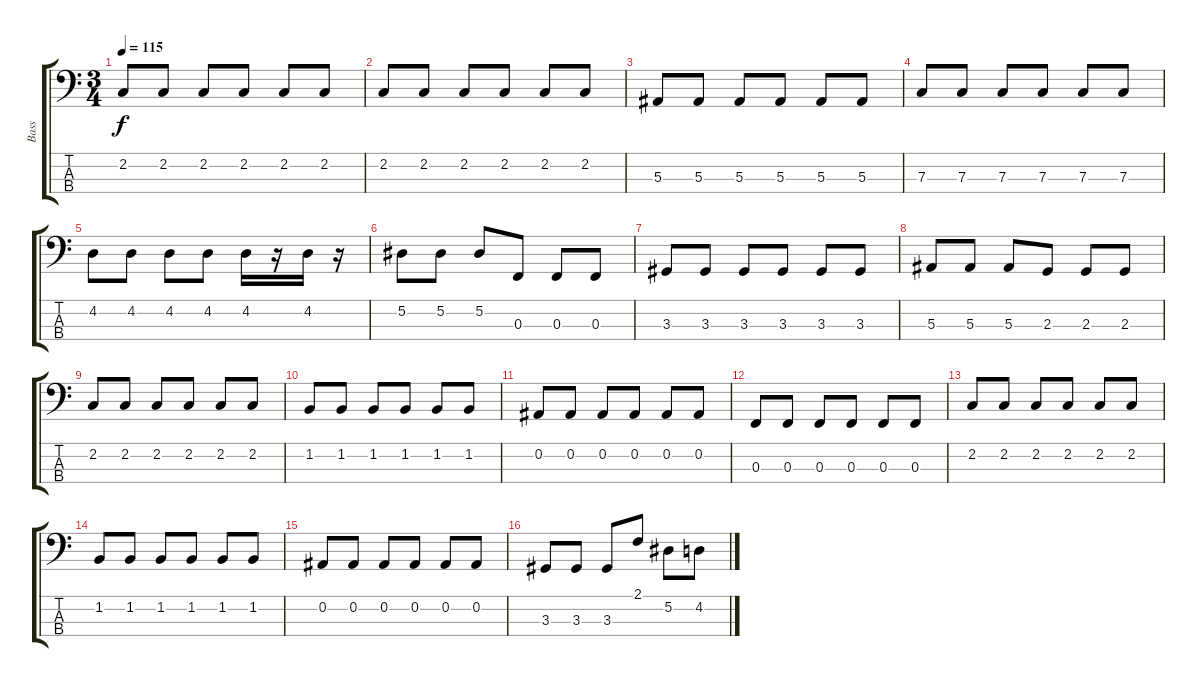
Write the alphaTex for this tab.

\track ("Bass" "Bass") {instrument slapbass1}
\staff {score tabs}
\tuning (Eb2 Bb1 F1 C1) {hide}
\ts (3 4)
\tempo 115
\clef f4
\ks c
2.2.8{dy f} 2.2.8 2.2.8 2.2.8 2.2.8 2.2.8 |
2.2.8 2.2.8 2.2.8 2.2.8 2.2.8 2.2.8 |
5.3.8 5.3.8 5.3.8 5.3.8 5.3.8 5.3.8 |
7.3.8 7.3.8 7.3.8 7.3.8 7.3.8 7.3.8 |
4.2.8 4.2.8 4.2.8 4.2.8 4.2.16 r.16 4.2.16 r.16 |
5.2.8 5.2.8 5.2.8 0.3.8 0.3.8 0.3.8 |
3.3.8 3.3.8 3.3.8 3.3.8 3.3.8 3.3.8 |
5.3.8 5.3.8 5.3.8 2.3.8 2.3.8 2.3.8 |
2.2.8 2.2.8 2.2.8 2.2.8 2.2.8 2.2.8 |
1.2.8 1.2.8 1.2.8 1.2.8 1.2.8 1.2.8 |
0.2.8 0.2.8 0.2.8 0.2.8 0.2.8 0.2.8 |
0.3.8 0.3.8 0.3.8 0.3.8 0.3.8 0.3.8 |
2.2.8 2.2.8 2.2.8 2.2.8 2.2.8 2.2.8 |
1.2.8 1.2.8 1.2.8 1.2.8 1.2.8 1.2.8 |
0.2.8 0.2.8 0.2.8 0.2.8 0.2.8 0.2.8 |
3.3.8 3.3.8 3.3.8 2.1.8 5.2.8 4.2.8
